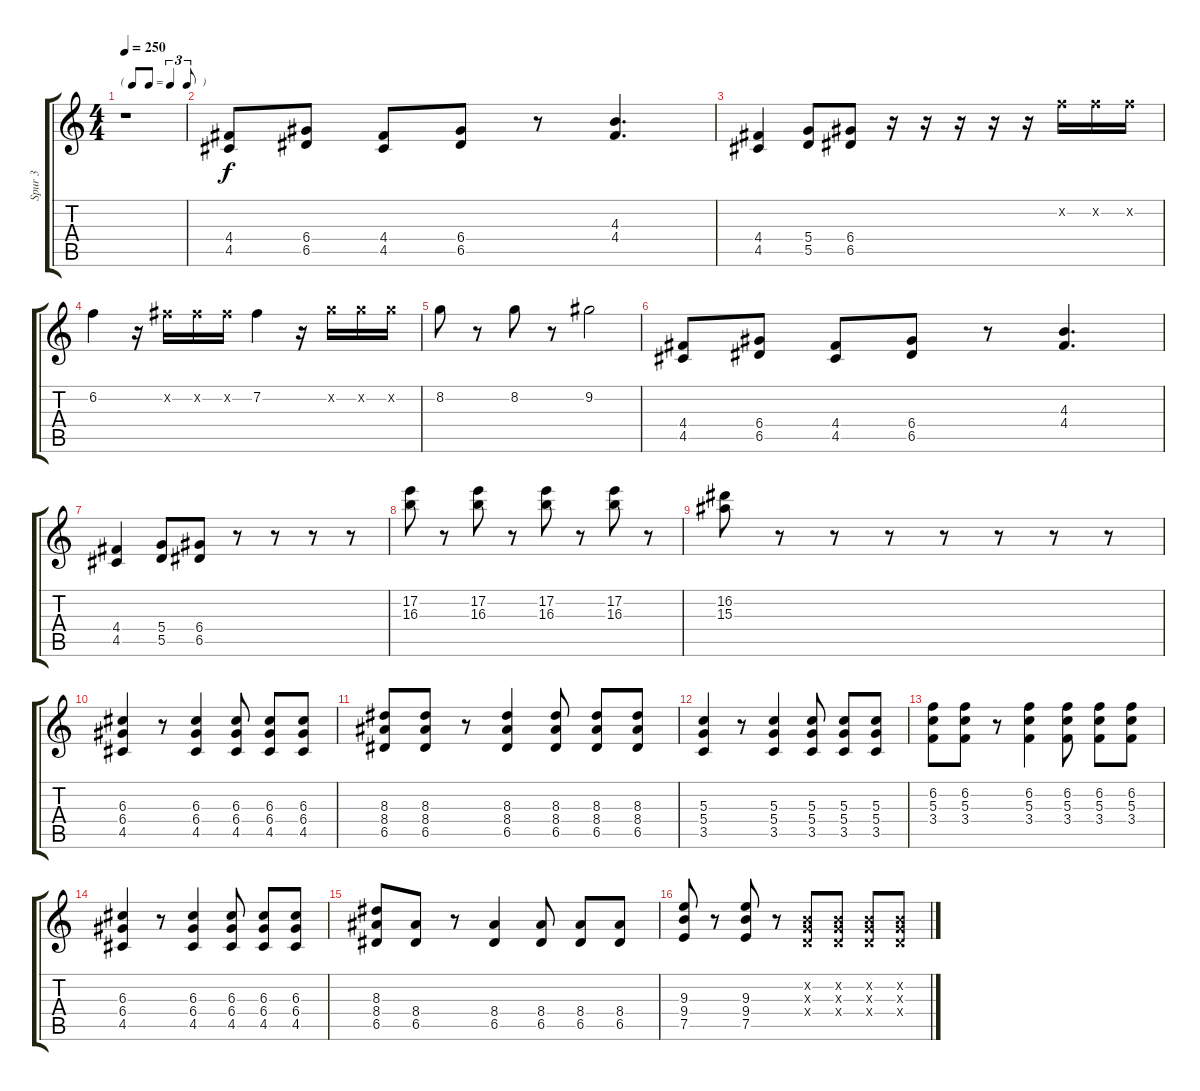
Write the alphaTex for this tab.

\track ("Spur 3" "Spur 3") {instrument overdrivenguitar}
\staff {score tabs}
\tuning (E4 B3 G3 D3 A2 E2) {hide}
\ts (4 4)
\tf triplet8th
\tempo 250
\clef g2
\ks c
r.1{dy f instrument overdrivenguitar} |
(4.4 4.5).8 (6.4 6.5).8 (4.4 4.5).8 (6.4 6.5).8 r.8 (4.3 4.4).4{d} |
(4.4 4.5).4 (5.4 5.5).8 (6.4 6.5).8 r.16 r.16 r.16 r.16 r.16 6.2{x}.16 6.2{x}.16 6.2{x}.16 |
6.2.4 r.16 7.2{x}.16 7.2{x}.16 7.2{x}.16 7.2.4 r.16 8.2{x}.16 8.2{x}.16 8.2{x}.16 |
8.2.8 r.8 8.2.8 r.8 9.2.2 |
(4.4 4.5).8 (6.4 6.5).8 (4.4 4.5).8 (6.4 6.5).8 r.8 (4.3 4.4).4{d} |
(4.4 4.5).4 (5.4 5.5).8 (6.4 6.5).8 r.8 r.8 r.8 r.8 |
(17.2 16.3).8 r.8 (17.2 16.3).8 r.8 (17.2 16.3).8 r.8 (17.2 16.3).8 r.8 |
(16.2 15.3).8 r.8 r.8 r.8 r.8 r.8 r.8 r.8 |
(6.3 6.4 4.5).4 r.8 (6.3 6.4 4.5).4 (6.3 6.4 4.5).8 (6.3 6.4 4.5).8 (6.3 6.4 4.5).8 |
(8.3 8.4 6.5).8 (8.3 8.4 6.5).8 r.8 (8.3 8.4 6.5).4 (8.3 8.4 6.5).8 (8.3 8.4 6.5).8 (8.3 8.4 6.5).8 |
(5.3 5.4 3.5).4 r.8 (5.3 5.4 3.5).4 (5.3 5.4 3.5).8 (5.3 5.4 3.5).8 (5.3 5.4 3.5).8 |
(6.2 5.3 3.4).8 (6.2 5.3 3.4).8 r.8 (6.2 5.3 3.4).4 (6.2 5.3 3.4).8 (6.2 5.3 3.4).8 (6.2 5.3 3.4).8 |
(6.3 6.4 4.5).4 r.8 (6.3 6.4 4.5).4 (6.3 6.4 4.5).8 (6.3 6.4 4.5).8 (6.3 6.4 4.5).8 |
(8.3 8.4 6.5).8 (8.4 6.5).8 r.8 (8.4 6.5).4 (8.4 6.5).8 (8.4 6.5).8 (8.4 6.5).8 |
(9.3 9.4 7.5).8 r.8 (9.3 9.4 7.5).8 r.8 (0.2{x} 0.3{x} 0.4{x}).8 (0.2{x} 0.3{x} 0.4{x}).8 (0.2{x} 0.3{x} 0.4{x}).8 (0.2{x} 0.3{x} 0.4{x}).8
